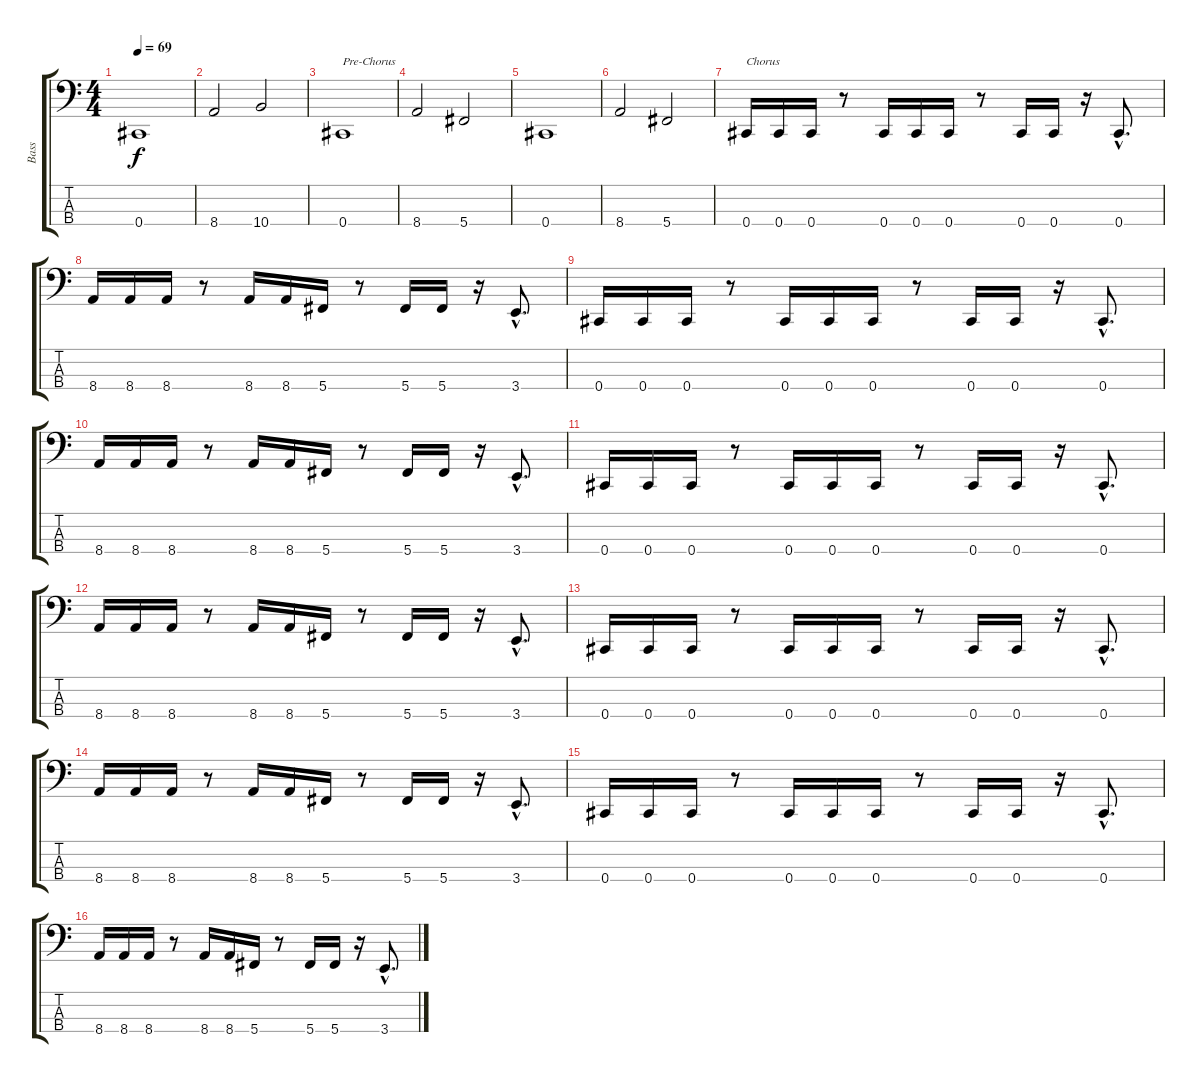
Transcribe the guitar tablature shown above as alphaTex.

\track ("Bass" "Bass") {instrument electricbassfinger}
\staff {score tabs}
\tuning (Gb2 Db2 Ab1 Db1) {hide}
\ts (4 4)
\tempo 69
\clef f4
\ks c
0.4.1{dy f} |
8.4.2 10.4.2 |
0.4.1{txt "Pre-Chorus"} |
8.4.2 5.4.2 |
0.4.1 |
8.4.2 5.4.2 |
0.4.16{txt "Chorus"} 0.4.16 0.4.16 r.8 0.4.16 0.4.16 0.4.16 r.8 0.4.16 0.4.16 r.16 0.4{hac}.8{d} |
8.4.16 8.4.16 8.4.16 r.8 8.4.16 8.4.16 5.4.16 r.8 5.4.16 5.4.16 r.16 3.4{hac}.8{d} |
0.4.16 0.4.16 0.4.16 r.8 0.4.16 0.4.16 0.4.16 r.8 0.4.16 0.4.16 r.16 0.4{hac}.8{d} |
8.4.16 8.4.16 8.4.16 r.8 8.4.16 8.4.16 5.4.16 r.8 5.4.16 5.4.16 r.16 3.4{hac}.8{d} |
0.4.16 0.4.16 0.4.16 r.8 0.4.16 0.4.16 0.4.16 r.8 0.4.16 0.4.16 r.16 0.4{hac}.8{d} |
8.4.16 8.4.16 8.4.16 r.8 8.4.16 8.4.16 5.4.16 r.8 5.4.16 5.4.16 r.16 3.4{hac}.8{d} |
0.4.16 0.4.16 0.4.16 r.8 0.4.16 0.4.16 0.4.16 r.8 0.4.16 0.4.16 r.16 0.4{hac}.8{d} |
8.4.16 8.4.16 8.4.16 r.8 8.4.16 8.4.16 5.4.16 r.8 5.4.16 5.4.16 r.16 3.4{hac}.8{d} |
0.4.16 0.4.16 0.4.16 r.8 0.4.16 0.4.16 0.4.16 r.8 0.4.16 0.4.16 r.16 0.4{hac}.8{d} |
8.4.16 8.4.16 8.4.16 r.8 8.4.16 8.4.16 5.4.16 r.8 5.4.16 5.4.16 r.16 3.4{hac}.8{d}
